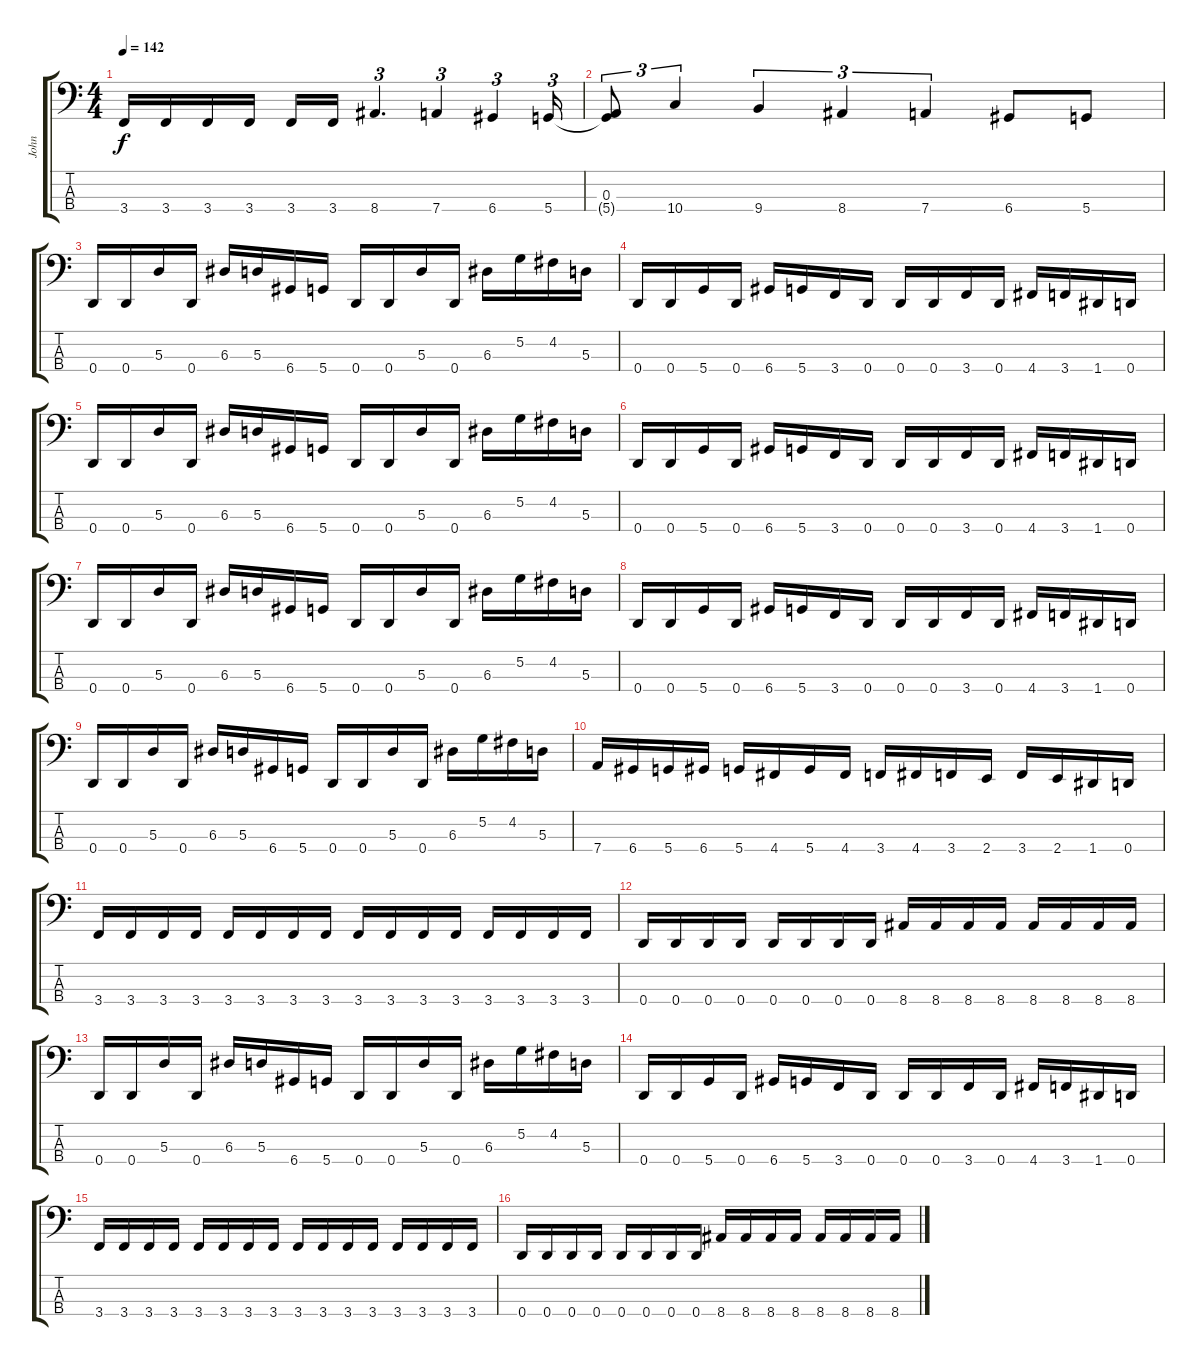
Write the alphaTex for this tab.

\track ("John" "John") {instrument electricbasspick}
\staff {score tabs}
\tuning (G2 D2 A1 D1) {hide}
\ts (4 4)
\tempo 142
\clef f4
\ks c
3.4.16{dy f} 3.4.16 3.4.16 3.4.16 3.4.16 3.4.16 8.4.4{d tu (3 2)} 7.4.4{tu (3 2)} 6.4.4{tu (3 2)} 5.4.16{tu (3 2)} |
(0.3 5.4{t}).8{tu (3 2)} 10.4.4{tu (3 2)} 9.4.4{tu (3 2)} 8.4.4{tu (3 2)} 7.4.4{tu (3 2)} 6.4.8 5.4.8 |
0.4.16 0.4.16 5.3.16 0.4.16 6.3.16 5.3.16 6.4.16 5.4.16 0.4.16 0.4.16 5.3.16 0.4.16 6.3.16 5.2.16 4.2.16 5.3.16 |
0.4.16 0.4.16 5.4.16 0.4.16 6.4.16 5.4.16 3.4.16 0.4.16 0.4.16 0.4.16 3.4.16 0.4.16 4.4.16 3.4.16 1.4.16 0.4.16 |
0.4.16 0.4.16 5.3.16 0.4.16 6.3.16 5.3.16 6.4.16 5.4.16 0.4.16 0.4.16 5.3.16 0.4.16 6.3.16 5.2.16 4.2.16 5.3.16 |
0.4.16 0.4.16 5.4.16 0.4.16 6.4.16 5.4.16 3.4.16 0.4.16 0.4.16 0.4.16 3.4.16 0.4.16 4.4.16 3.4.16 1.4.16 0.4.16 |
0.4.16 0.4.16 5.3.16 0.4.16 6.3.16 5.3.16 6.4.16 5.4.16 0.4.16 0.4.16 5.3.16 0.4.16 6.3.16 5.2.16 4.2.16 5.3.16 |
0.4.16 0.4.16 5.4.16 0.4.16 6.4.16 5.4.16 3.4.16 0.4.16 0.4.16 0.4.16 3.4.16 0.4.16 4.4.16 3.4.16 1.4.16 0.4.16 |
0.4.16 0.4.16 5.3.16 0.4.16 6.3.16 5.3.16 6.4.16 5.4.16 0.4.16 0.4.16 5.3.16 0.4.16 6.3.16 5.2.16 4.2.16 5.3.16 |
7.4.16 6.4.16 5.4.16 6.4.16 5.4.16 4.4.16 5.4.16 4.4.16 3.4.16 4.4.16 3.4.16 2.4.16 3.4.16 2.4.16 1.4.16 0.4.16 |
3.4.16 3.4.16 3.4.16 3.4.16 3.4.16 3.4.16 3.4.16 3.4.16 3.4.16 3.4.16 3.4.16 3.4.16 3.4.16 3.4.16 3.4.16 3.4.16 |
0.4.16 0.4.16 0.4.16 0.4.16 0.4.16 0.4.16 0.4.16 0.4.16 8.4.16 8.4.16 8.4.16 8.4.16 8.4.16 8.4.16 8.4.16 8.4.16 |
0.4.16 0.4.16 5.3.16 0.4.16 6.3.16 5.3.16 6.4.16 5.4.16 0.4.16 0.4.16 5.3.16 0.4.16 6.3.16 5.2.16 4.2.16 5.3.16 |
0.4.16 0.4.16 5.4.16 0.4.16 6.4.16 5.4.16 3.4.16 0.4.16 0.4.16 0.4.16 3.4.16 0.4.16 4.4.16 3.4.16 1.4.16 0.4.16 |
3.4.16 3.4.16 3.4.16 3.4.16 3.4.16 3.4.16 3.4.16 3.4.16 3.4.16 3.4.16 3.4.16 3.4.16 3.4.16 3.4.16 3.4.16 3.4.16 |
0.4.16 0.4.16 0.4.16 0.4.16 0.4.16 0.4.16 0.4.16 0.4.16 8.4.16 8.4.16 8.4.16 8.4.16 8.4.16 8.4.16 8.4.16 8.4.16
